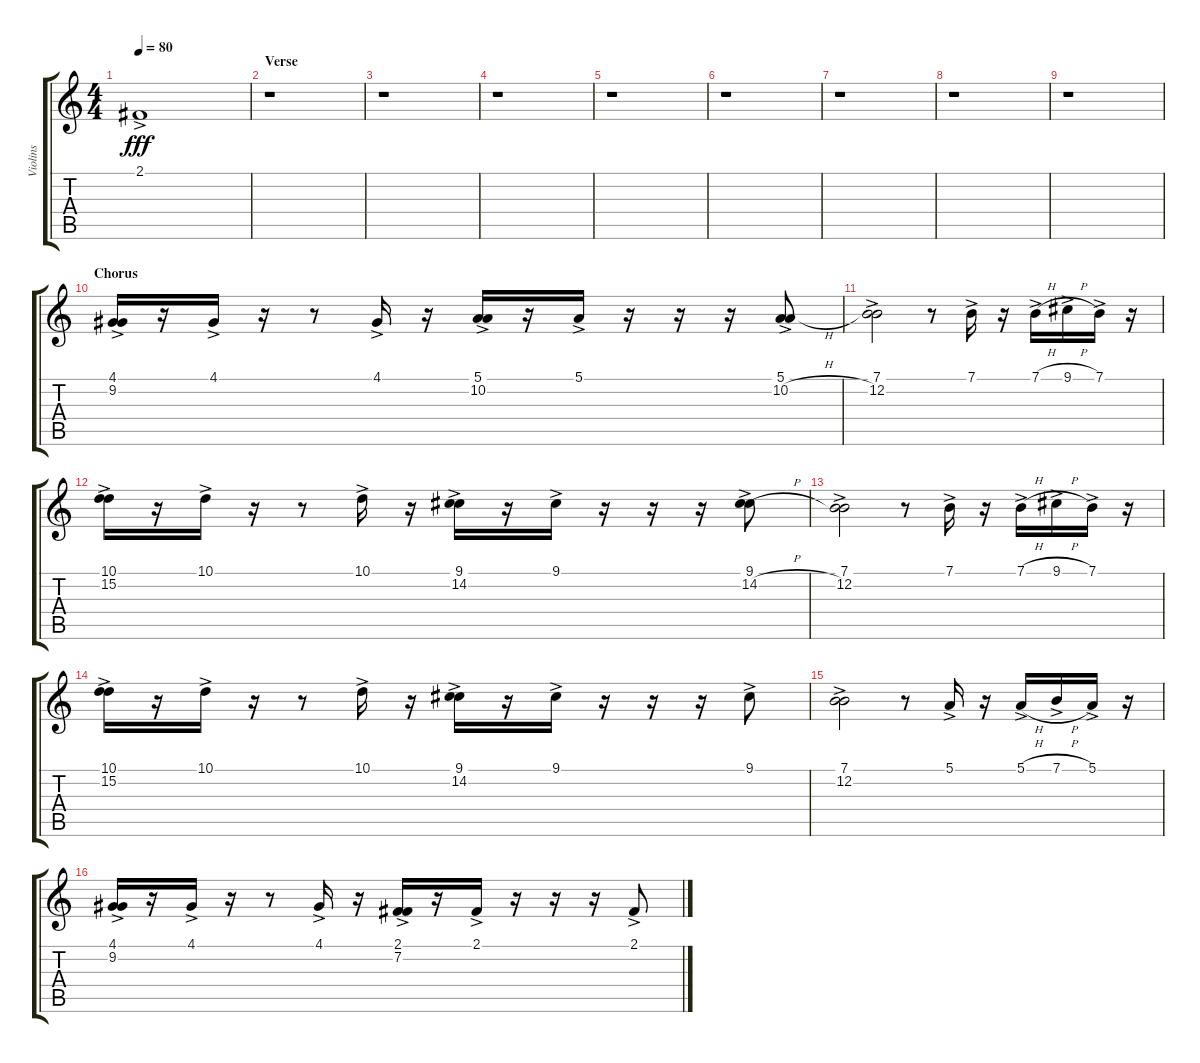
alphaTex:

\track ("Violins" "Violins") {instrument viola}
\staff {score tabs}
\tuning (E4 B3 G3 D3 A2 E2) {hide}
\ts (4 4)
\tempo 80
\clef g2
\ks c
2.1{ac}.1{dy fff} |
\section ("" "Verse")
r.1 |
r.1 |
r.1 |
r.1 |
r.1 |
r.1 |
r.1 |
r.1 |
\section ("" "Chorus")
(4.1{ac} 9.2{ac}).16 r.16 4.1{ac}.16 r.16 r.8 4.1{ac}.16 r.16 (5.1{ac} 10.2{ac}).16 r.16 5.1{ac}.16 r.16 r.16 r.16 (5.1{h ac} 10.2{h ac}).8 |
(7.1{ac} 12.2{ac}).2 r.8 7.1{ac}.16 r.16 7.1{h ac}.16 9.1{h ac}.16 7.1{ac}.16 r.16 |
(10.1{ac} 15.2{ac}).16 r.16 10.1{ac}.16 r.16 r.8 10.1{ac}.16 r.16 (9.1{ac} 14.2{ac}).16 r.16 9.1{ac}.16 r.16 r.16 r.16 (9.1{h ac} 14.2{h ac}).8 |
(7.1{ac} 12.2{ac}).2 r.8 7.1{ac}.16 r.16 7.1{h ac}.16 9.1{h ac}.16 7.1{ac}.16 r.16 |
(10.1{ac} 15.2{ac}).16 r.16 10.1{ac}.16 r.16 r.8 10.1{ac}.16 r.16 (9.1{ac} 14.2).16 r.16 9.1{ac}.16 r.16 r.16 r.16 9.1{ac}.8 |
(7.1{ac} 12.2).2 r.8 5.1{ac}.16 r.16 5.1{h ac}.16 7.1{h ac}.16 5.1{ac}.16 r.16 |
(4.1{ac} 9.2).16 r.16 4.1{ac}.16 r.16 r.8 4.1{ac}.16 r.16 (2.1{ac} 7.2{ac}).16 r.16 2.1{ac}.16 r.16 r.16 r.16 2.1{ac}.8
